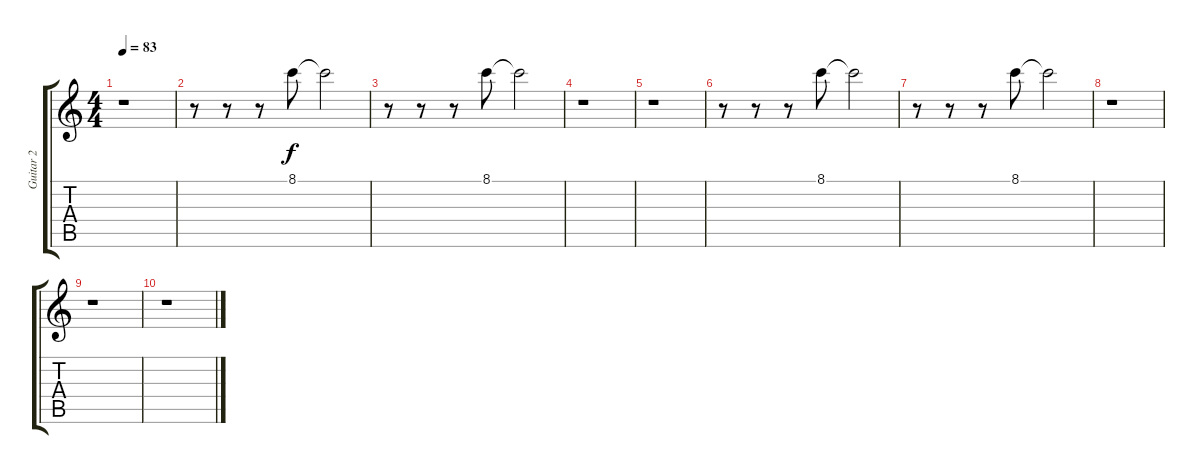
\track ("Guitar 2" "Guitar 2") {instrument acousticguitarnylon}
\staff {score tabs}
\tuning (E4 B3 G3 D3 A2 E2) {hide}
\ts (4 4)
\tempo 83
\clef g2
\ks c
r.1{dy f} |
r.8 r.8 r.8 8.1.8 8.1{t}.2 |
r.8 r.8 r.8 8.1.8 8.1{t}.2 |
r.1 |
r.1 |
r.8 r.8 r.8 8.1.8 8.1{t}.2 |
r.8 r.8 r.8 8.1.8 8.1{t}.2 |
r.1 |
r.1 |
r.1
